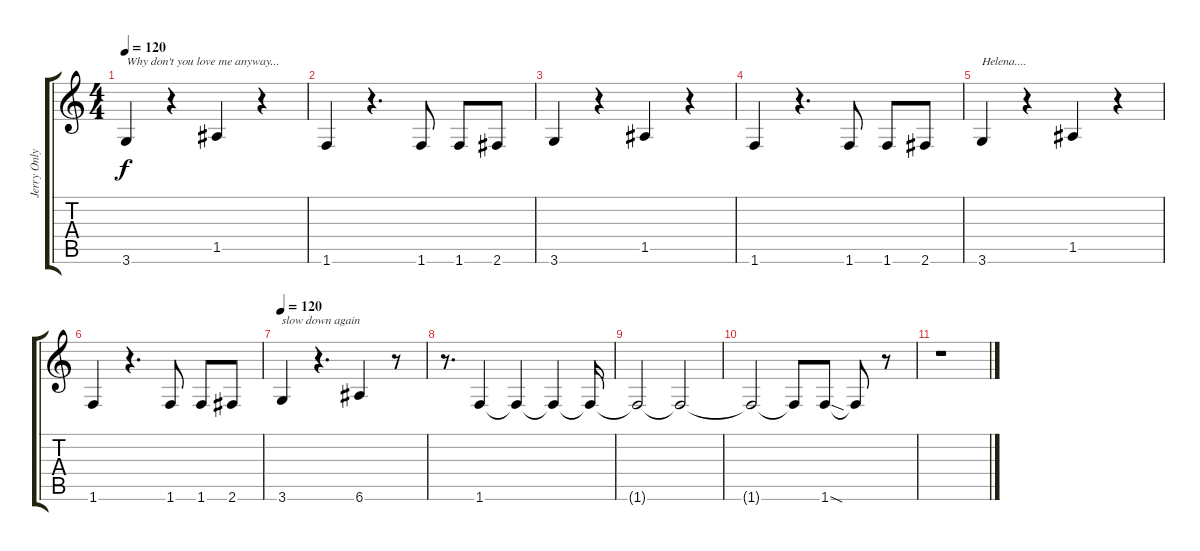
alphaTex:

\track ("Jerry Only" "Jerry Only") {instrument electricbassfinger}
\staff {score tabs}
\tuning (E4 B3 G3 D3 A2 E2) {hide}
\ts (4 4)
\tempo 120
\clef g2
\ks c
3.6.4{txt "Why don't you love me anyway..." dy f} r.4 1.5.4 r.4 |
1.6.4 r.4{d} 1.6.8 1.6.8 2.6.8 |
3.6.4 r.4 1.5.4 r.4 |
1.6.4 r.4{d} 1.6.8 1.6.8 2.6.8 |
3.6.4{txt "Helena...."} r.4 1.5.4 r.4 |
1.6.4 r.4{d} 1.6.8 1.6.8 2.6.8 |
\tempo 120
3.6.4{txt "slow down again"} r.4{d} 6.6.4 r.8 |
r.8{d} 1.6.4 1.6{t}.4 1.6{t}.4 1.6{t}.16 |
1.6{t}.2 1.6{t}.2 |
1.6{t}.2 1.6{t}.8 1.6{sod}.8 1.6{t}.8 r.8 |
r.1
